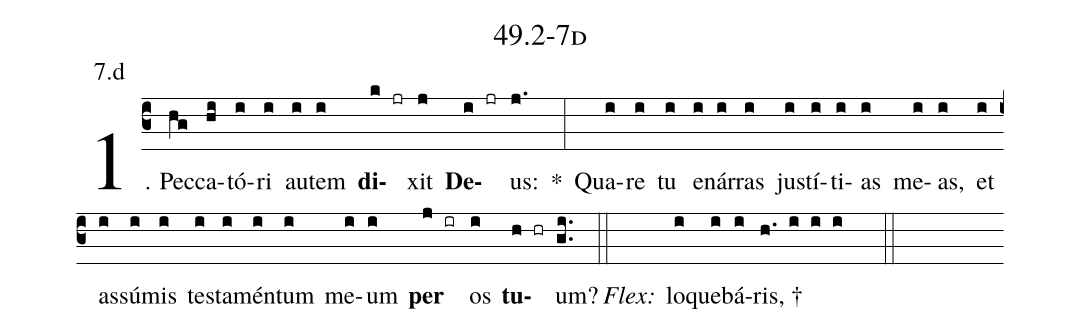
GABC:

name: 49.2-7d;
annotation: 7.d;
%%
(c3)1. Pec(hg)ca(hi)tó(i)ri(i) au(i)tem(i) <b>di</b>(k jr)xit(j) <b>De</b>(i jr)us:(j.) *(:) Qua(i)re(i) tu(i) e(i)nár(i)ras(i) jus(i)tí(i)ti(i)as(i) me(i)as,(i) et(i) as(i)sú(i)mis(i) tes(i)ta(i)mén(i)tum(i) me(i)um(i) <b>per</b>(j ir) os(i) <b>tu</b>(h hr)um?(gi..) (::)
<i>Flex:</i>()  lo(i)que(i)bá(i)ris, †(h. i i i  ::)

%E(i) u(i) o(j) u(i) a(h) e.(gi..) (::)
